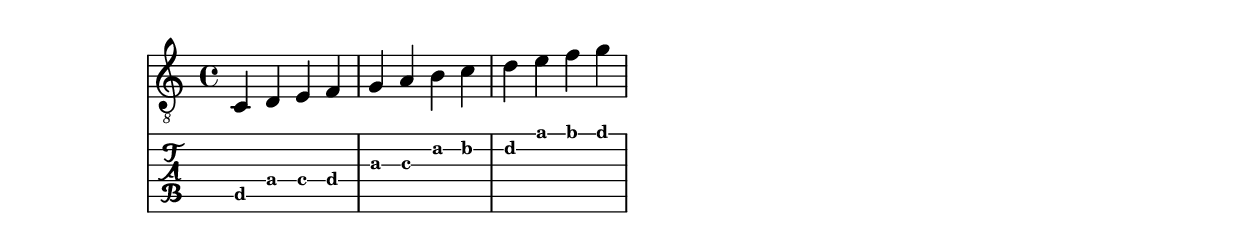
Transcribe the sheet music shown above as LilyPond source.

% Do not edit this file; it is automatically
% generated from Documentation/snippets/new
% This file is in the public domain.
%% Note: this file works from version 2.13.36
\version "2.13.36"

\header {
%% Translation of GIT committish: fa19277d20f8ab0397c560eb0e7b814bd804ecec
  texidoces = "
La tablatura se puede formatear utilizando letras en lugar de números.

"

  doctitlees = "Formateado de tablaturas con letras"

  lsrtags = "staff-notation, fretted-strings"

  texidoc = "
Tablature can be formatted using letters instead of numbers.

"
  doctitle = "Letter tablature formatting"
} % begin verbatim


music = \relative c {
  c4 d e f
  g4 a b c
  d4 e f g
}

<<
  \new Staff {
    \clef "G_8"
    \music
  }
  \new TabStaff \with {
    tablatureFormat = #fret-letter-tablature-format
  }
  {
    \music
  }
>>
